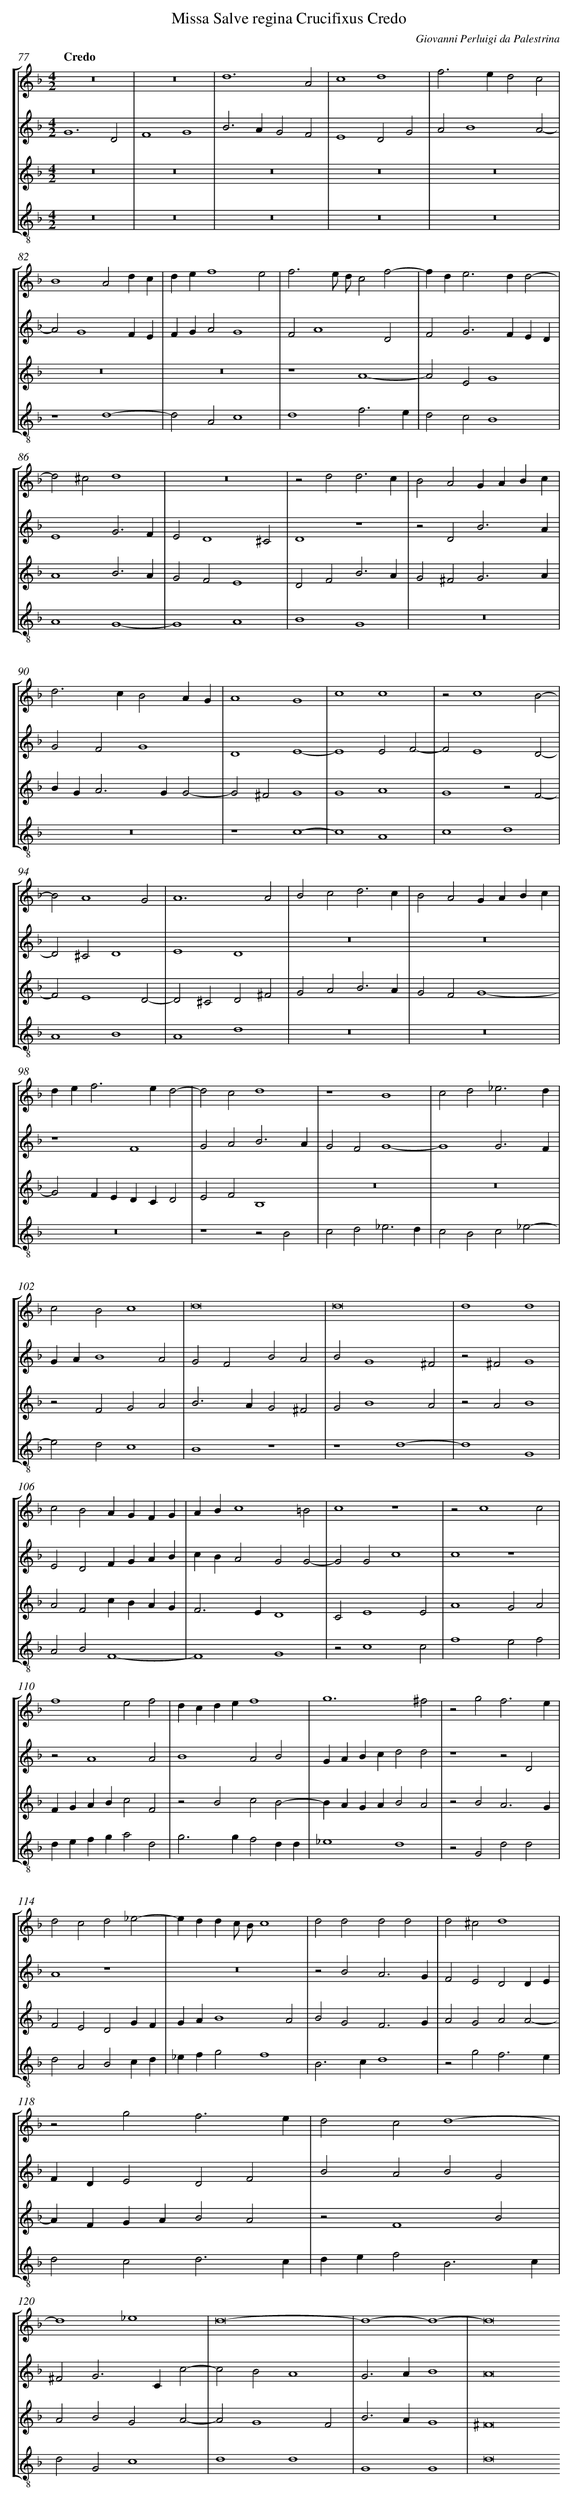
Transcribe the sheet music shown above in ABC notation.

X:1
T: Missa Salve regina Crucifixus Credo
C: Giovanni Perluigi da Palestrina
L: 1/4
M: 4/2
Q: "Credo"
%%staves [1 2 3 4]
V: 1 clef=treble
V: 2 clef=treble
V: 3 clef=treble
V: 4 clef=treble-8
K: F
[V:1] z8 |
[V:2] G6D2 |
[V:3] z8 |
[V:4] z8 |
[V:1] z8 |
[V:2] F4G4 |
[V:3] z8 |
[V:4] z8 |
[V:1] d6A2 |
[V:2] B2>A2G2F2 |
[V:3] z8 |
[V:4] z8 |
[V:1] c4d4 |
[V:2] E4D2G2 |
[V:3] z8 |
[V:4] z8 |
[V:1] f2>e2d2c2 |
[V:2] A2B4A2- |
[V:3] z8 |
[V:4] z8 |
[V:1] B4A2dc |
[V:2] A2G4FE |
[V:3] z8 |
[V:4] z4d4- |
[V:1] def4e2 |
[V:2] FGA2G4 |
[V:3] z8 |
[V:4] d2A2c4 |
[V:1] f3e/ d/c2f2- |
[V:2] F2A4D2 |
[V:3] z4A4- |
[V:4] d4f3e |
[V:1] fd2<e2dd2- |
[V:2] F2G2>F2ED |
[V:3] A2E2G4 |
[V:4] d2c2B4 |
[V:1] d2^c2d4 |
[V:2] E4G3F |
[V:3] A4B3A |
[V:4] A4G4- |
[V:1] z8 |
[V:2] E2D4^C2 |
[V:3] G2F2E4 |
[V:4] G4A4 |
[V:1] z2d2d3c |
[V:2] D4z4 |
[V:3] D2F2B3A |
[V:4] B4G4 |
[V:1] B2A2GABc |
[V:2] z2D2B3A |
[V:3] G2^F2G3A |
[V:4] z8 |
[V:1] d2>c2B2AG |
[V:2] G2F2G4 |
[V:3] BG2<A2GG2- |
[V:4] z8 |
[V:1] A4G4 |
[V:2] D4E4- |
[V:3] G2^F2G4 |
[V:4] z4c4- |
[V:1] c4c4 |
[V:2] E4E2F2- |
[V:3] G4A4 |
[V:4] c4A4 |
[V:1] z2c4B2- |
[V:2] F2E4D2- |
[V:3] G4z2F2- |
[V:4] c4d4 |
[V:1] B2A4G2 |
[V:2] D2^C2D4 |
[V:3] F2E4D2- |
[V:4] A4B4 |
[V:1] A6A2 |
[V:2] E4D4 |
[V:3] D2^C2D2^F2 |
[V:4] A4d4 |
[V:1] B2c2d3c |
[V:2] z8 |
[V:3] G2A2B3A |
[V:4] z8 |
[V:1] B2A2GABc |
[V:2] z8 |
[V:3] G2F2G4- |
[V:4] z8 |
[V:1] de2<f2ed2- |
[V:2] z4F4 |
[V:3] G2FEDCD2 |
[V:4] z8 |
[V:1] d2c2d4 |
[V:2] G2A2B3A |
[V:3] E2F2B,4 |
[V:4] z4z2B2 |
[V:1] z4B4 |
[V:2] G2F2G4- |
[V:3] z8 |
[V:4] c2d2_e3d |
[V:1] c2d2_e3d |
[V:2] G4G3F |
[V:3] z8 |
[V:4] c2B2c2_e2- |
[V:1] c2B2c4 |
[V:2] GAB4A2 |
[V:3] z2F2G2A2 |
[V:4] e2d2c4 |
[V:1] d8 |
[V:2] G2F2B2A2 |
[V:3] B2>A2G2^F2 |
[V:4] B4z4 |
[V:1] d8 |
[V:2] B2G4^F2 |
[V:3] G2B4A2 |
[V:4] z4d4- |
[V:1] d4d4 |
[V:2] z2^F2G4 |
[V:3] z2A2B4 |
[V:4] d4G4 |
[V:1] c2B2AGFG |
[V:2] E2D2FGAB |
[V:3] A2F2cBAG |
[V:4] A2B2F4- |
[V:1] ABc4=B2 |
[V:2] cBA2G2G2- |
[V:3] F2>E2D4 |
[V:4] F4G4 |
[V:1] c4z4 |
[V:2] G2G2c4 |
[V:3] C2E4E2 |
[V:4] z2c4c2 |
[V:1] z2c4c2 |
[V:2] c4z4 |
[V:3] A4G2A2 |
[V:4] f4e2f2 |
[V:1] f4e2f2 |
[V:2] z2A4A2 |
[V:3] FGABc2F2 |
[V:4] defga2d2 |
[V:1] dcdef4 |
[V:2] B4A2B2 |
[V:3] z2B2c2B2- |
[V:4] g2>g2f2dd |
[V:1] g6^f2 |
[V:2] GABcd2d2 |
[V:3] BAGAB2A2 |
[V:4] _e4d4 |
[V:1] z2g2f3e |
[V:2] z4z2D2 |
[V:3] z2B2A3G |
[V:4] z2G2d2d2 |
[V:1] d2c2d2_e2- |
[V:2] A4z4 |
[V:3] F2E2D2GF |
[V:4] d2A2B2cd |
[V:1] eddc/ B/c4 |
[V:2] z8 |
[V:3] GAB4A2 |
[V:4] _efg2f4 |
[V:1] d2d2d2d2 |
[V:2] z2B2A3G |
[V:3] B2G2F3G |
[V:4] B2>c2d4 |
[V:1] d2^c2d4 |
[V:2] F2E2D2DE |
[V:3] A2G2A2A2- |
[V:4] z2g2f3e |
[V:1] z2g2f3e |
[V:2] FDE2D2F2 |
[V:3] AFGAB2A2 |
[V:4] d2c2d3c |
[V:1] d2c2d4- |
[V:2] B2A2B2G2 |
[V:3] z2F4B2 |
[V:4] def2B3c |
[V:1] d4_e4 |
[V:2] ^F2G2>C2c2- |
[V:3] A2B2G2A2- |
[V:4] d2G2c4 |
[V:1] d8- |
[V:2] c2B2A4 |
[V:3] A2G4F2 |
[V:4] d4d4 |
[V:1] d4-d4- |
[V:2] G2>A2B4 |
[V:3] B2>A2G4 |
[V:4] G4G4 |
[V:1] d8
[V:2] A8
[V:3] ^F8
[V:4] d8
